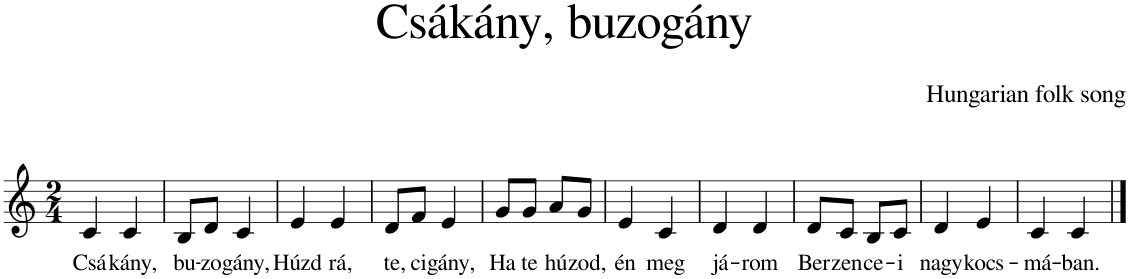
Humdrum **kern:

**kern	**text
*part1	*part1
*staff1	*staff1
*I"Choir	*
*I'Ch	*
*clefG2	*
*k[]	*
*M2/4	*
=1	=1
!	!LO:LY:b
4c/	Csá-
!	!LO:LY:b
4c/	-kány,
=2	=2
!	!LO:LY:b
8B/L	bu-
!	!LO:LY:b
8d/J	-zo-
!	!LO:LY:b
4c/	-gány,
=3	=3
!	!LO:LY:b
4e/	Húzd
!	!LO:LY:b
4e/	rá,
=4	=4
!	!LO:LY:b
8d/L	te,
!	!LO:LY:b
8f/J	ci
!	!LO:LY:b
4e/	gány,
=5	=5
!	!LO:LY:b
8g/L	Ha
!	!LO:LY:b
8g/J	te
!	!LO:LY:b
8a/L	hú-
!	!LO:LY:b
8g/J	-zod,
=6	=6
!	!LO:LY:b
4e/	én
!	!LO:LY:b
4c/	meg
=7	=7
!	!LO:LY:b
4d/	já-
!	!LO:LY:b
4d/	-rom
=8	=8
!	!LO:LY:b
8d/L	Ber-
!	!LO:LY:b
8c/J	-zen-
!	!LO:LY:b
8B/L	-ce-
!	!LO:LY:b
8c/J	-i
=9	=9
!	!LO:LY:b
4d/	nagy
!	!LO:LY:b
4e/	kocs-
=10	=10
!	!LO:LY:b
4c/	-má-
!	!LO:LY:b
4c/	-ban.
==	==
*-	*-
